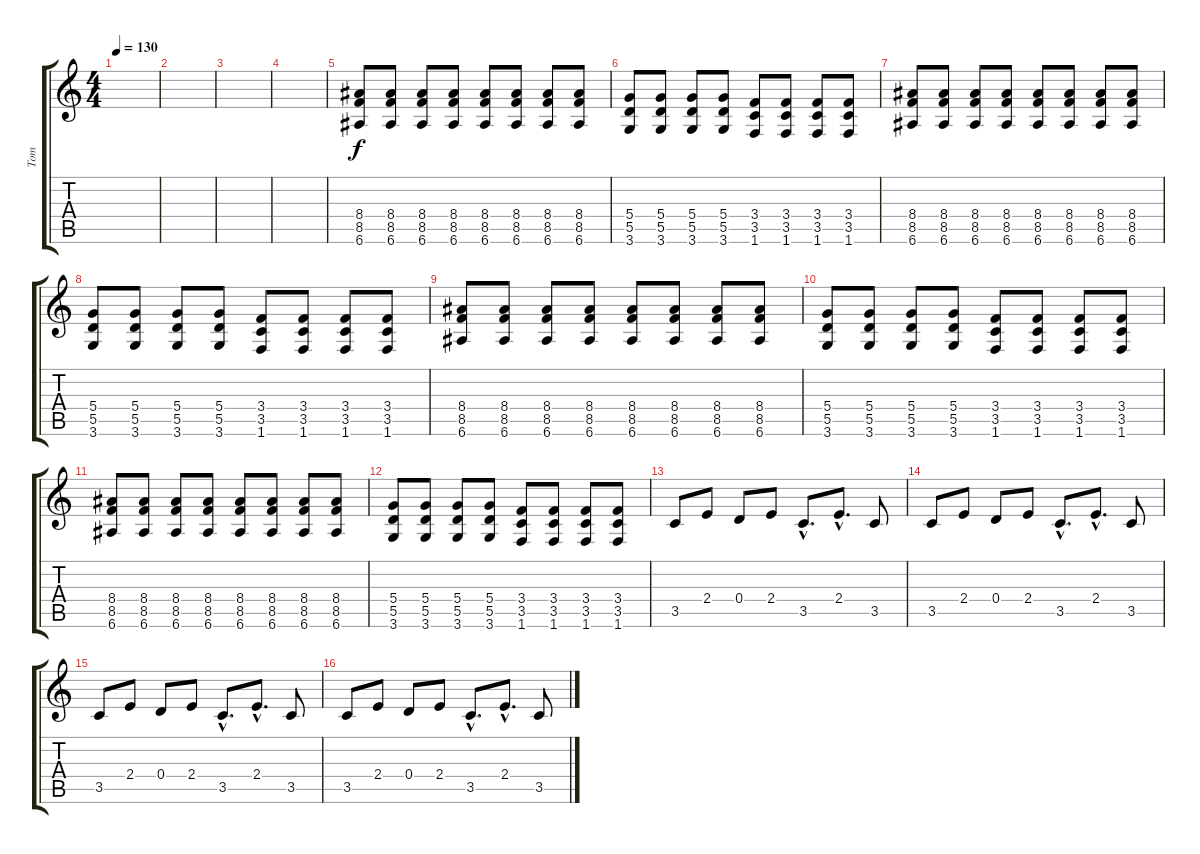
\track ("Tom" "Tom") {instrument distortionguitar}
\staff {score tabs}
\tuning (E4 B3 G3 D3 A2 E2) {hide}
\ts (4 4)
\tempo 130
\clef g2
\ks c
|
|
|
|
(8.4 8.5 6.6).8{instrument distortionguitar} (8.4 8.5 6.6).8 (8.4 8.5 6.6).8 (8.4 8.5 6.6).8 (8.4 8.5 6.6).8 (8.4 8.5 6.6).8 (8.4 8.5 6.6).8 (8.4 8.5 6.6).8 |
(5.4 5.5 3.6).8 (5.4 5.5 3.6).8 (5.4 5.5 3.6).8 (5.4 5.5 3.6).8 (3.4 3.5 1.6).8 (3.4 3.5 1.6).8 (3.4 3.5 1.6).8 (3.4 3.5 1.6).8 |
(8.4 8.5 6.6).8 (8.4 8.5 6.6).8 (8.4 8.5 6.6).8 (8.4 8.5 6.6).8 (8.4 8.5 6.6).8 (8.4 8.5 6.6).8 (8.4 8.5 6.6).8 (8.4 8.5 6.6).8 |
(5.4 5.5 3.6).8 (5.4 5.5 3.6).8 (5.4 5.5 3.6).8 (5.4 5.5 3.6).8 (3.4 3.5 1.6).8 (3.4 3.5 1.6).8 (3.4 3.5 1.6).8 (3.4 3.5 1.6).8 |
(8.4 8.5 6.6).8 (8.4 8.5 6.6).8 (8.4 8.5 6.6).8 (8.4 8.5 6.6).8 (8.4 8.5 6.6).8 (8.4 8.5 6.6).8 (8.4 8.5 6.6).8 (8.4 8.5 6.6).8 |
(5.4 5.5 3.6).8 (5.4 5.5 3.6).8 (5.4 5.5 3.6).8 (5.4 5.5 3.6).8 (3.4 3.5 1.6).8 (3.4 3.5 1.6).8 (3.4 3.5 1.6).8 (3.4 3.5 1.6).8 |
(8.4 8.5 6.6).8 (8.4 8.5 6.6).8 (8.4 8.5 6.6).8 (8.4 8.5 6.6).8 (8.4 8.5 6.6).8 (8.4 8.5 6.6).8 (8.4 8.5 6.6).8 (8.4 8.5 6.6).8 |
(5.4 5.5 3.6).8 (5.4 5.5 3.6).8 (5.4 5.5 3.6).8 (5.4 5.5 3.6).8 (3.4 3.5 1.6).8 (3.4 3.5 1.6).8 (3.4 3.5 1.6).8 (3.4 3.5 1.6).8 |
3.5.8 2.4.8 0.4.8 2.4.8 3.5{hac}.8{d} 2.4{hac}.8{d} 3.5.8 |
3.5.8 2.4.8 0.4.8 2.4.8 3.5{hac}.8{d} 2.4{hac}.8{d} 3.5.8 |
3.5.8 2.4.8 0.4.8 2.4.8 3.5{hac}.8{d} 2.4{hac}.8{d} 3.5.8 |
3.5.8 2.4.8 0.4.8 2.4.8 3.5{hac}.8{d} 2.4{hac}.8{d} 3.5.8
